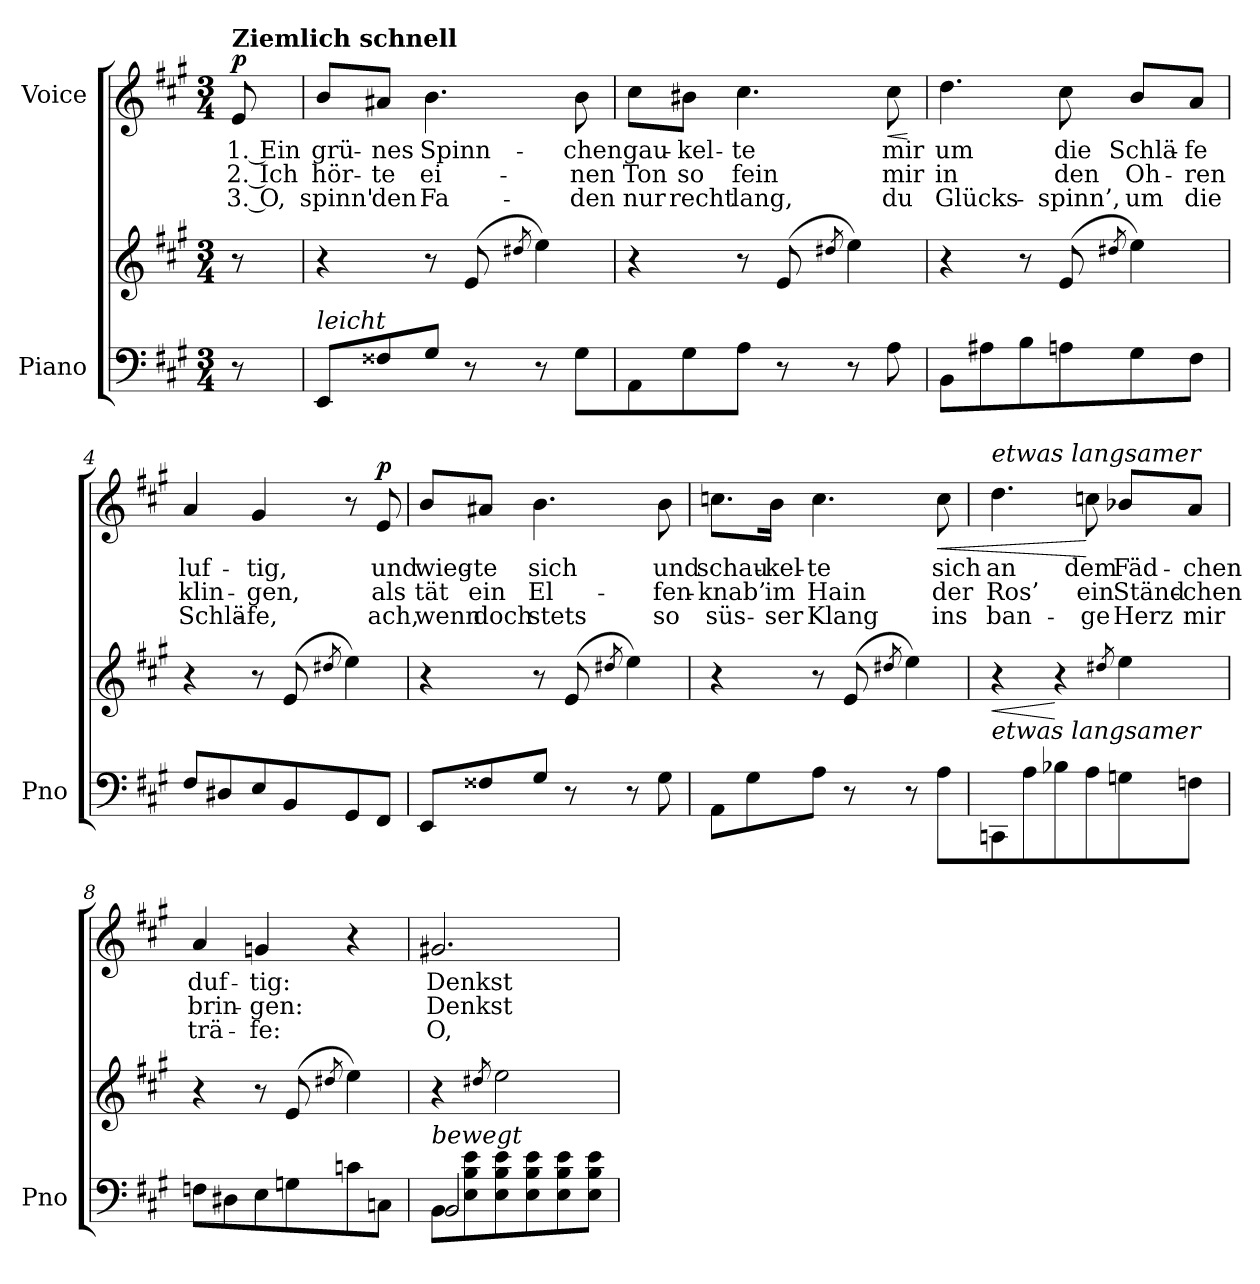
**kern	**kern	**dynam	**kern	**text	**text	**text	**dynam
*part2	*part2	*part2	*part1	*part1	*part1	*part1	*part1
*staff3	*staff2	*staff2/3	*staff1	*staff1	*staff1	*staff1	*staff1
*I"Piano	*	*	*I"Voice	*	*	*	*
*I'Pno	*	*	*	*	*	*	*
*clefF4	*clefG2	*	*clefG2	*	*	*	*
*k[f#c#g#]	*k[f#c#g#]	*	*k[f#c#g#]	*	*	*	*
*M3/4	*M3/4	*	*M3/4	*	*	*	*
=	=	=	=	=	=	=	=
!	!	!	!LO:TX:a:B:t=Ziemlich schnell	!	!	!	!
!	!	!	!	!	!	!	!LO:DY:a
8r	8r	.	8e/	1. Ein	2. Ich	3. O,	p
=1	=1	=1	=1	=1	=1	=1	=1
!LO:TX:i:t=leicht	!	!	!	!	!	!	!
8EE/L	4r	.	8b/L	grü-	hör-	spinn'	.
8F##X/	.	.	8a#X/J	-nes	-te	den	.
8G#/J	8r	.	4.b\	Spinn-	ei-	Fa-	.
8r	(8e/	.	.	.	.	.	.
.	8qdd#X/	.	.	.	.	.	.
8r	4ee\)	.	.	.	.	.	.
8G#\L	.	.	8b\	-chen	-nen	-den	.
=2	=2	=2	=2	=2	=2	=2	=2
8AA\	4r	.	8cc#\L	gau-	Ton	nur	.
8G#\	.	.	8b#X\J	-kel-	so	recht	.
8A\J	8r	.	4.cc#\	-te	fein	lang,	.
8r	(8e/	.	.	.	.	.	.
.	8qdd#X/	.	.	.	.	.	.
8r	4ee\)	.	.	.	.	.	.
!	!	!	!	!	!	!	!LO:HP:b
8A\	.	.	8cc#\	mir	mir	du	<
.	.	.	.	.	.	.	[
=3	=3	=3	=3	=3	=3	=3	=3
8BB\L	4r	.	4.dd\	um	in	Glücks-	.
8A#X\	.	.	.	.	.	.	.
8B\	8r	.	.	.	.	.	.
8An\	(8e/	.	8cc#\	die	den	-spinn’,	.
.	8qdd#X/	.	.	.	.	.	.
8G#\	4ee\)	.	8b/L	Schlä-	Oh-	um	.
8F#\J	.	.	8a/J	-fe	-ren	die	.
=4	=4	=4	=4	=4	=4	=4	=4
8F#/L	4r	.	4a/	luf-	klin-	Schlä-	.
8D#X/	.	.	.	.	.	.	.
8E/	8r	.	4g#/	-tig,	-gen,	-fe,	.
8BB/	(8e/	.	.	.	.	.	.
.	8qdd#X/	.	.	.	.	.	.
8GG#/	4ee\)	.	8r	.	.	.	.
!	!	!	!	!	!	!	!LO:DY:a
8FF#/J	.	.	8e/	und	als	ach,	p
=5	=5	=5	=5	=5	=5	=5	=5
8EE/L	4r	.	8b/L	wieg-	tät	wenn	.
8F##X/	.	.	8a#X/J	-te	ein	doch	.
8G#/J	8r	.	4.b\	sich	El-	stets	.
8r	(8e/	.	.	.	.	.	.
.	8qdd#X/	.	.	.	.	.	.
8r	4ee\)	.	.	.	.	.	.
8G#\	.	.	8b\	und	-fen-	so	.
=6	=6	=6	=6	=6	=6	=6	=6
8AA\L	4r	.	8.ccn\L	schau-	-knab’	süs-	.
8G#\	.	.	.	.	.	.	.
.	.	.	16b\Jk	-kel-	im	-ser	.
8A\J	8r	.	4.cc\	-te	Hain	Klang	.
8r	(8e/	.	.	.	.	.	.
.	8qdd#X/	.	.	.	.	.	.
8r	4ee\)	.	.	.	.	.	.
!	!	!	!	!	!	!	!LO:HP:b
8A\L	.	.	8cc\	sich	der	ins	<
=7	=7	=7	=7	=7	=7	=7	=7
!	!	!	!LO:TX:a:i:t=etwas langsamer	!	!	!	!
!LO:TX:i:t=etwas langsamer	!	!	!	!	!	!	!
!	!	!LO:HP:b	!	!	!	!	!
8CCn/	4r	<	4.dd\	an	Ros’	ban-	.
8A\	.	.	.	.	.	.	.
8B-X\	4r	[	.	.	.	.	.
8A\	.	.	8ccn\	dem	ein	-ge	[
.	8qdd#X/	.	.	.	.	.	.
8Gn\	4ee\	.	8b-X/L	Fäd-	Ständ-	Herz	.
8Fn\J	.	.	8a/J	-chen	-chen	mir	.
=8	=8	=8	=8	=8	=8	=8	=8
8Fn\L	4r	.	4a/	duf-	brin-	trä-	.
8D#X\	.	.	.	.	.	.	.
8E\	8r	.	4gn/	-tig:	-gen:	-fe:	.
8Gn\	(8e/	.	.	.	.	.	.
.	8qdd#X/	.	.	.	.	.	.
8cn\	4ee\)	.	4r	.	.	.	.
8Cn\J	.	.	.	.	.	.	.
=9	=9	=9	=9	=9	=9	=9	=9
*^	*	*	*	*	*	*	*
!LO:TX:i:t=bewegt	!	!	!	!	!	!	!	!
!	!	!	!	!	!	!	!	!LO:DY:a
!	!	!	!	!	!	!	!	!LO:DY:n=1:a
8BB\L	2BB/	4r	.	2.g#X/	Denkst	Denkst	O,	mf other-dynamics
8E\ 8B\ 8e\	.	.	.	.	.	.	.	.
.	.	8qdd#X/	.	.	.	.	.	.
8E\ 8B\ 8e\	.	2ee\	.	.	.	.	.	.
8E\ 8B\ 8e\	.	.	.	.	.	.	.	.
8E\ 8B\ 8e\	4ryy	.	.	.	.	.	.	.
8E\ 8B\ 8e\J	.	.	.	.	.	.	.	.
*v	*v	*	*	*	*	*	*	*
=	=	=	=	=	=	=	=
*-	*-	*-	*-	*-	*-	*-	*-
